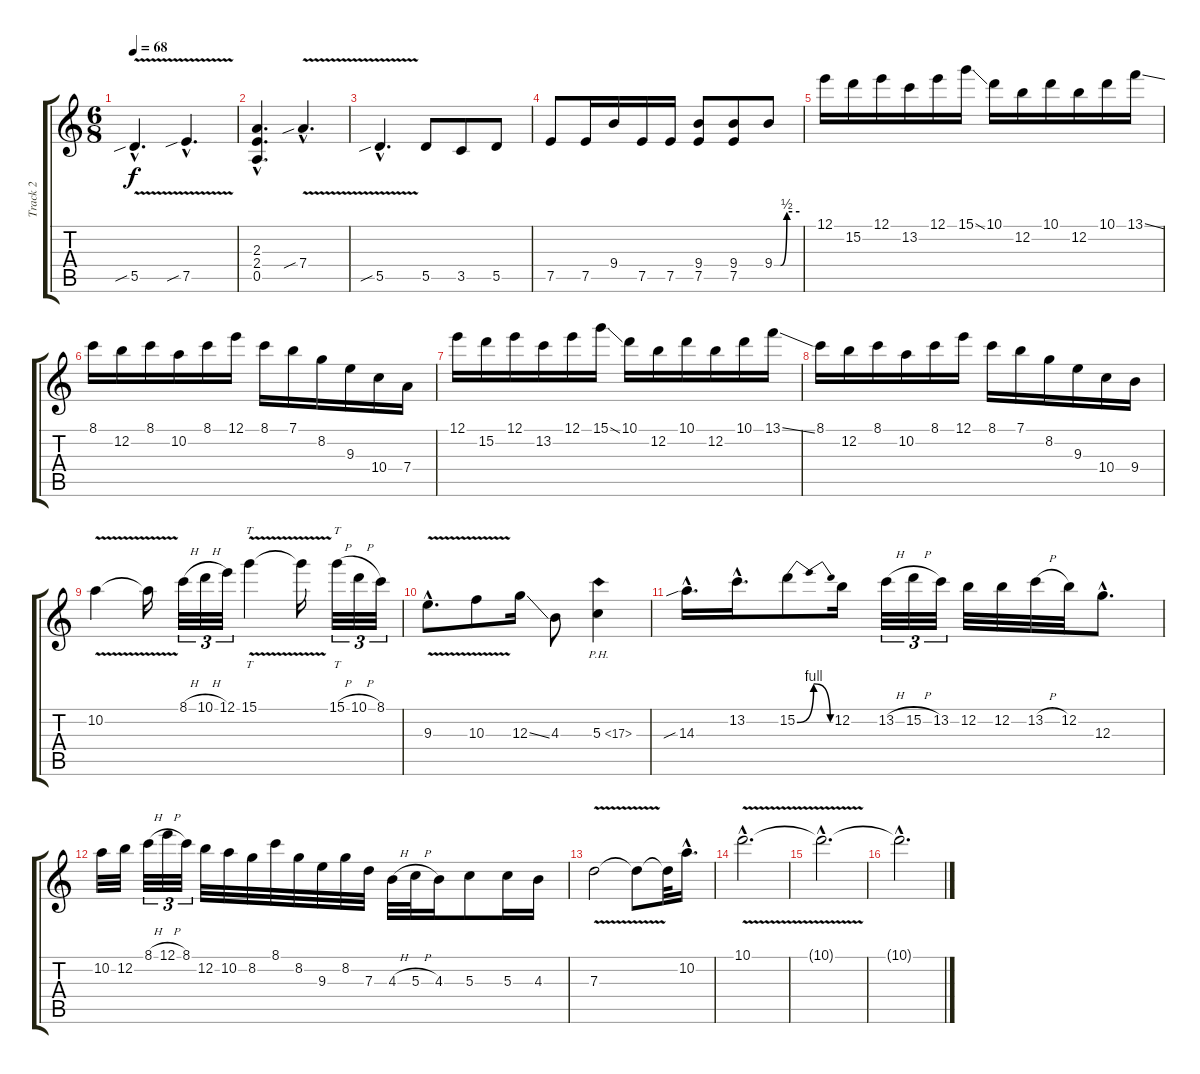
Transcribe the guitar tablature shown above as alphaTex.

\track ("Track 2" "Track 2") {instrument overdrivenguitar}
\staff {score tabs}
\tuning (E4 B3 G3 D3 A2 E2) {hide}
\ts (6 8)
\tempo 68
\clef g2
\ks c
5.5{v sib hac}.4{d dy f} 7.5{v sib hac}.4{d} |
(2.3{hac} 2.4{hac} 0.5{hac}).4{d} 7.4{v sib hac}.4{d} |
5.5{v sib hac}.4{d} 5.5.8 3.5.8 5.5.8 |
7.5.8 7.5.16 9.4.16 7.5.16 7.5.16 (9.4 7.5).8 (9.4 7.5).8 9.4{be (custom 0 0 15 0 30 2 60 2)}.8 |
12.1.16 15.2.16 12.1.16 13.2.16 12.1.16 15.1{ss}.16 10.1.16 12.2.16 10.1.16 12.2.16 10.1.16 13.1{ss}.16 |
8.1.16 12.2.16 8.1.16 10.2.16 8.1.16 12.1.16 8.1.16 7.1.16 8.2.16 9.3.16 10.4.16 7.4.16 |
12.1.16 15.2.16 12.1.16 13.2.16 12.1.16 15.1{ss}.16 10.1.16 12.2.16 10.1.16 12.2.16 10.1.16 13.1{ss}.16 |
8.1.16 12.2.16 8.1.16 10.2.16 8.1.16 12.1.16 8.1.16 7.1.16 8.2.16 9.3.16 10.4.16 9.4.16 |
10.2{v}.4 10.2{t}.16 8.1{h}.32{tu (3 2)} 10.1{h}.32{tu (3 2)} 12.1.32{tu (3 2)} 15.1{v}.4{tt} 15.1{t}.16 15.1{h}.32{tt tu (3 2)} 10.1{h}.32{tu (3 2)} 8.1.32{tu (3 2)} |
9.3{v hac}.8{d} 10.3{v}.8 12.3{ss}.16 4.3.8 5.3{ph 12}.4 |
14.3{sib hac}.16{d} 13.2{hac}.16{d} 15.2{be (bendrelease 0 0 15 4 45 4 60 0)}.8 12.2.16 13.2{h}.32{tu (3 2)} 15.2{h}.32{tu (3 2)} 13.2.32{tu (3 2)} 12.2.32 12.2.32 13.2{h}.32 12.2.32 12.3{hac}.8{d} |
10.2.32 12.2.32 8.1{h}.32{tu (3 2)} 12.1{h}.32{tu (3 2)} 8.1.32{tu (3 2)} 12.2.32 10.2.32 8.2.32 8.1.32 8.2.32 9.3.32 8.2.32 7.3.32 4.3{h}.32 5.3{h}.32 4.3.16 5.3.8 5.3.16 4.3.16 |
7.3{v}.2 7.3{t}.8 7.3{t}.32 10.2{hac}.16{d} |
10.1{v hac}.2{d} |
10.1{hac t}.2{d} |
10.1{hac t}.2{d}
